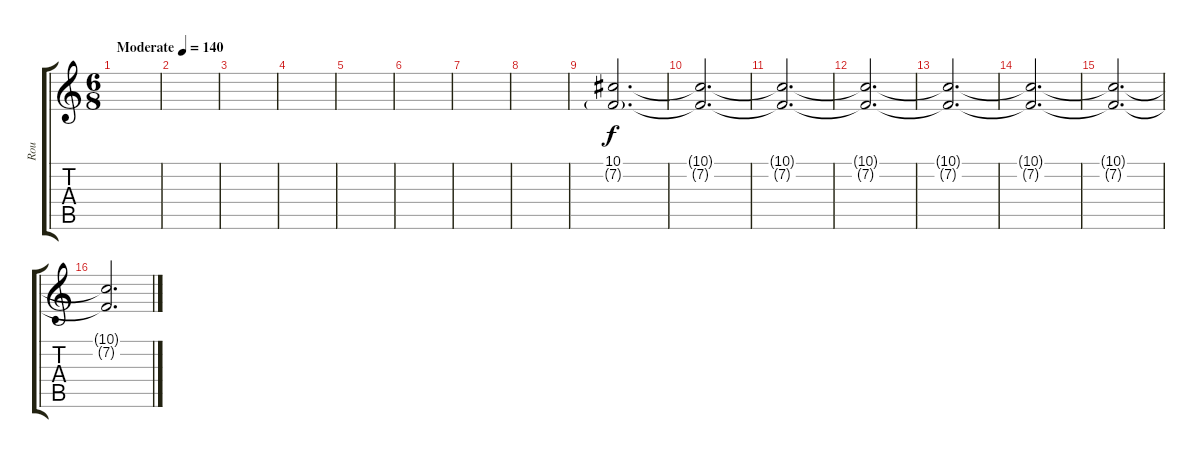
\track ("Rou" "Rou") {instrument pad2warm}
\staff {score tabs}
\tuning (Eb4 Bb3 Gb3 Db3 Ab2 Db2) {hide}
\ts (6 8)
\tempo (140 "Moderate")
\clef g2
\ks c
|
|
|
|
|
|
|
|
(10.1 7.2{g}).2{d} |
(10.1{t} 7.2{t}).2{d dy f} |
(10.1{t} 7.2{t}).2{d} |
(10.1{t} 7.2{t}).2{d} |
(10.1{t} 7.2{t}).2{d} |
(10.1{t} 7.2{t}).2{d} |
(10.1{t} 7.2{t}).2{d} |
(10.1{t} 7.2{t}).2{d}
